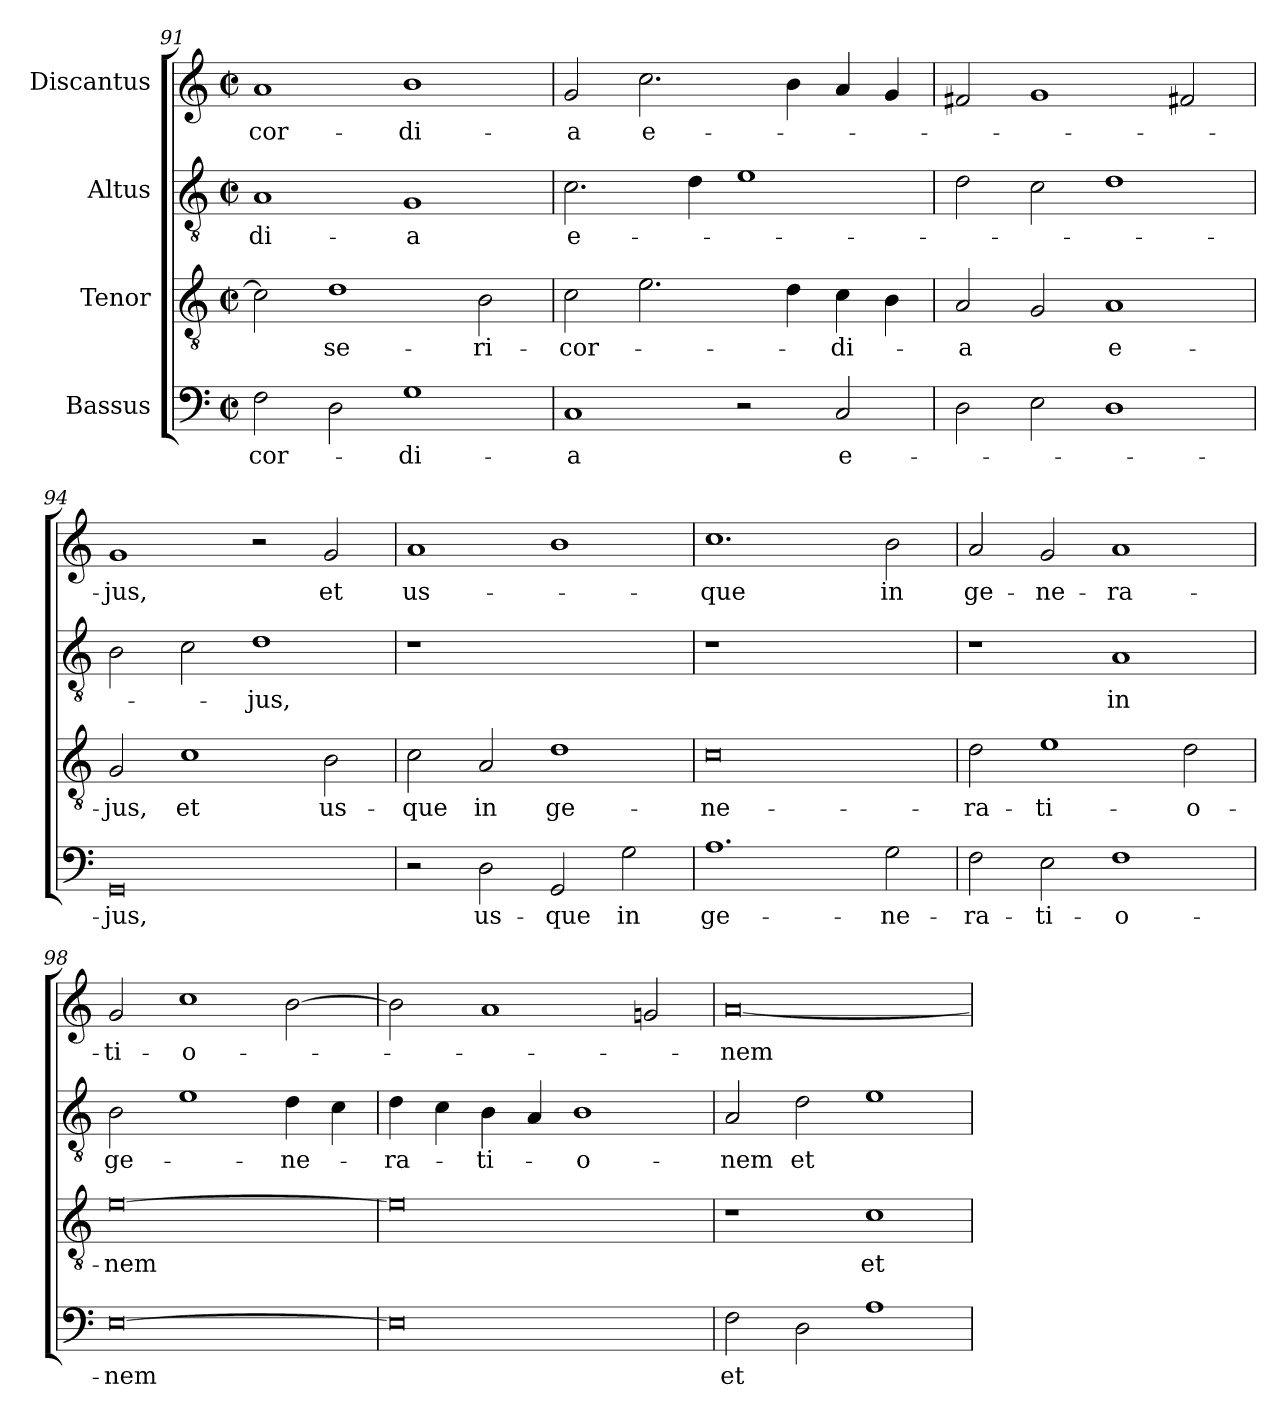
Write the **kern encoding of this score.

**kern	**text	**kern	**text	**kern	**text	**kern	**text
*part4	*part4	*part3	*part3	*part2	*part2	*part1	*part1
*staff4	*staff4	*staff3	*staff3	*staff2	*staff2	*staff1	*staff1
*I"Bassus	*	*I"Tenor	*	*I"Altus	*	*I"Discantus	*
!!LO:PB:g=z
*clefF4	*	*clefGv2	*	*clefGv2	*	*clefG2	*
*k[]	*	*k[]	*	*k[]	*	*k[]	*
*a:	*	*a:	*	*a:	*	*a:	*
*M2/2	*	*M2/2	*	*M2/2	*	*M2/2	*
*met(c|)	*	*met(c|)	*	*met(c|)	*	*met(c|)	*
=91	=91	=91	=91	=91	=91	=91	=91
!	!LO:LY:b	!	!	!	!LO:LY:b	!	!LO:LY:b
2F\	-cor-	2c\]	.	1A	-di-	1a	-cor-
!	!	!	!LO:LY:b	!	!	!	!
2D\	.	1d	-se-	.	.	.	.
!	!LO:LY:b	!	!	!	!LO:LY:b	!	!LO:LY:b
1G	-di-	.	.	1G	-a	1b	-di-
!	!	!	!LO:LY:b	!	!	!	!
.	.	2B\	-ri-	.	.	.	.
=92	=92	=92	=92	=92	=92	=92	=92
!	!LO:LY:b	!	!LO:LY:b	!	!LO:LY:b	!	!LO:LY:b
1C	-a	2c\	-cor-	2.c\	e-	2g/	-a
!	!	!	!	!	!	!	!LO:LY:b
.	.	2.e\	.	.	.	2.cc\	e-
.	.	.	.	4d\	.	.	.
2r	.	.	.	1e	.	.	.
.	.	4d\	.	.	.	4b\	.
!	!LO:LY:b	!	!LO:LY:b	!	!	!	!
2C/	e-	4c\	-di-	.	.	4a/	.
.	.	4B\	.	.	.	4g/	.
=93	=93	=93	=93	=93	=93	=93	=93
!	!	!	!LO:LY:b	!	!	!	!
2D\	.	2A/	-a	2d\	.	2f#X/	.
2E\	.	2G/	.	2c\	.	1g	.
!	!	!	!LO:LY:b	!	!	!	!
1D	.	1A	e-	1d	.	.	.
.	.	.	.	.	.	2f#X/	.
=94	=94	=94	=94	=94	=94	=94	=94
!	!LO:LY:b	!	!LO:LY:b	!	!	!	!LO:LY:b
0GG	-jus,	2G/	-jus,	2B\	.	1g	-jus,
!	!	!	!LO:LY:b	!	!	!	!
.	.	1c	et	2c\	.	.	.
!	!	!	!	!	!LO:LY:b	!	!
.	.	.	.	1d	-jus,	2r	.
!	!	!	!LO:LY:b	!	!	!	!LO:LY:b
.	.	2B\	us-	.	.	2g/	et
=95	=95	=95	=95	=95	=95	=95	=95
!	!	!	!LO:LY:b	!	!	!	!LO:LY:b
2r	.	2c\	-que	1r	.	1a	us-
!	!LO:LY:b	!	!LO:LY:b	!	!	!	!
2D\	us-	2A/	in	.	.	.	.
!	!LO:LY:b	!	!LO:LY:b	!	!	!	!
2GG/	-que	1d	ge-	1ryy	.	1b	.
!	!LO:LY:b	!	!	!	!	!	!
2G\	in	.	.	.	.	.	.
=96	=96	=96	=96	=96	=96	=96	=96
!	!LO:LY:b	!	!LO:LY:b	!	!	!	!LO:LY:b
1.A	ge-	0c	-ne-	1r	.	1.cc	-que
.	.	.	.	1ryy	.	.	.
!	!LO:LY:b	!	!	!	!	!	!LO:LY:b
2G\	-ne-	.	.	.	.	2b\	in
=97	=97	=97	=97	=97	=97	=97	=97
!	!LO:LY:b	!	!LO:LY:b	!	!	!	!LO:LY:b
2F\	-ra-	2d\	-ra-	1r	.	2a/	ge-
!	!LO:LY:b	!	!LO:LY:b	!	!	!	!LO:LY:b
2E\	-ti-	1e	-ti-	.	.	2g/	-ne-
!	!LO:LY:b	!	!	!	!LO:LY:b	!	!LO:LY:b
1F	-o-	.	.	1A	in	1a	-ra-
!	!	!	!LO:LY:b	!	!	!	!
.	.	2d\	-o-	.	.	.	.
!!LO:LB:g=z
=98	=98	=98	=98	=98	=98	=98	=98
!	!LO:LY:b	!	!LO:LY:b	!	!LO:LY:b	!	!LO:LY:b
[0E	-nem	[0e	-nem	2B\	ge-	2g/	-ti-
!	!	!	!	!	!	!	!LO:LY:b
.	.	.	.	1e	.	1cc	-o-
!	!	!	!	!	!LO:LY:b	!	!
.	.	.	.	4d\	-ne-	[2b\	.
.	.	.	.	4c\	.	.	.
=99	=99	=99	=99	=99	=99	=99	=99
!	!	!	!	!	!LO:LY:b	!	!
0E]	.	0e]	.	4d\	-ra-	2b\]	.
.	.	.	.	4c\	.	.	.
!	!	!	!	!	!LO:LY:b	!	!
.	.	.	.	4B\	-ti-	1a	.
.	.	.	.	4A/	.	.	.
!	!	!	!	!	!LO:LY:b	!	!
.	.	.	.	1B	-o-	.	.
.	.	.	.	.	.	2gn/	.
=100	=100	=100	=100	=100	=100	=100	=100
!	!LO:LY:b	!	!	!	!LO:LY:b	!	!LO:LY:b
2F\	et	1r	.	2A/	-nem	[0a	-nem
!	!	!	!	!	!LO:LY:b	!	!
2D\	.	.	.	2d\	et	.	.
!	!	!	!LO:LY:b	!	!	!	!
1A	.	1c	et	1e	.	.	.
=	=	=	=	=	=	=	=
*-	*-	*-	*-	*-	*-	*-	*-
